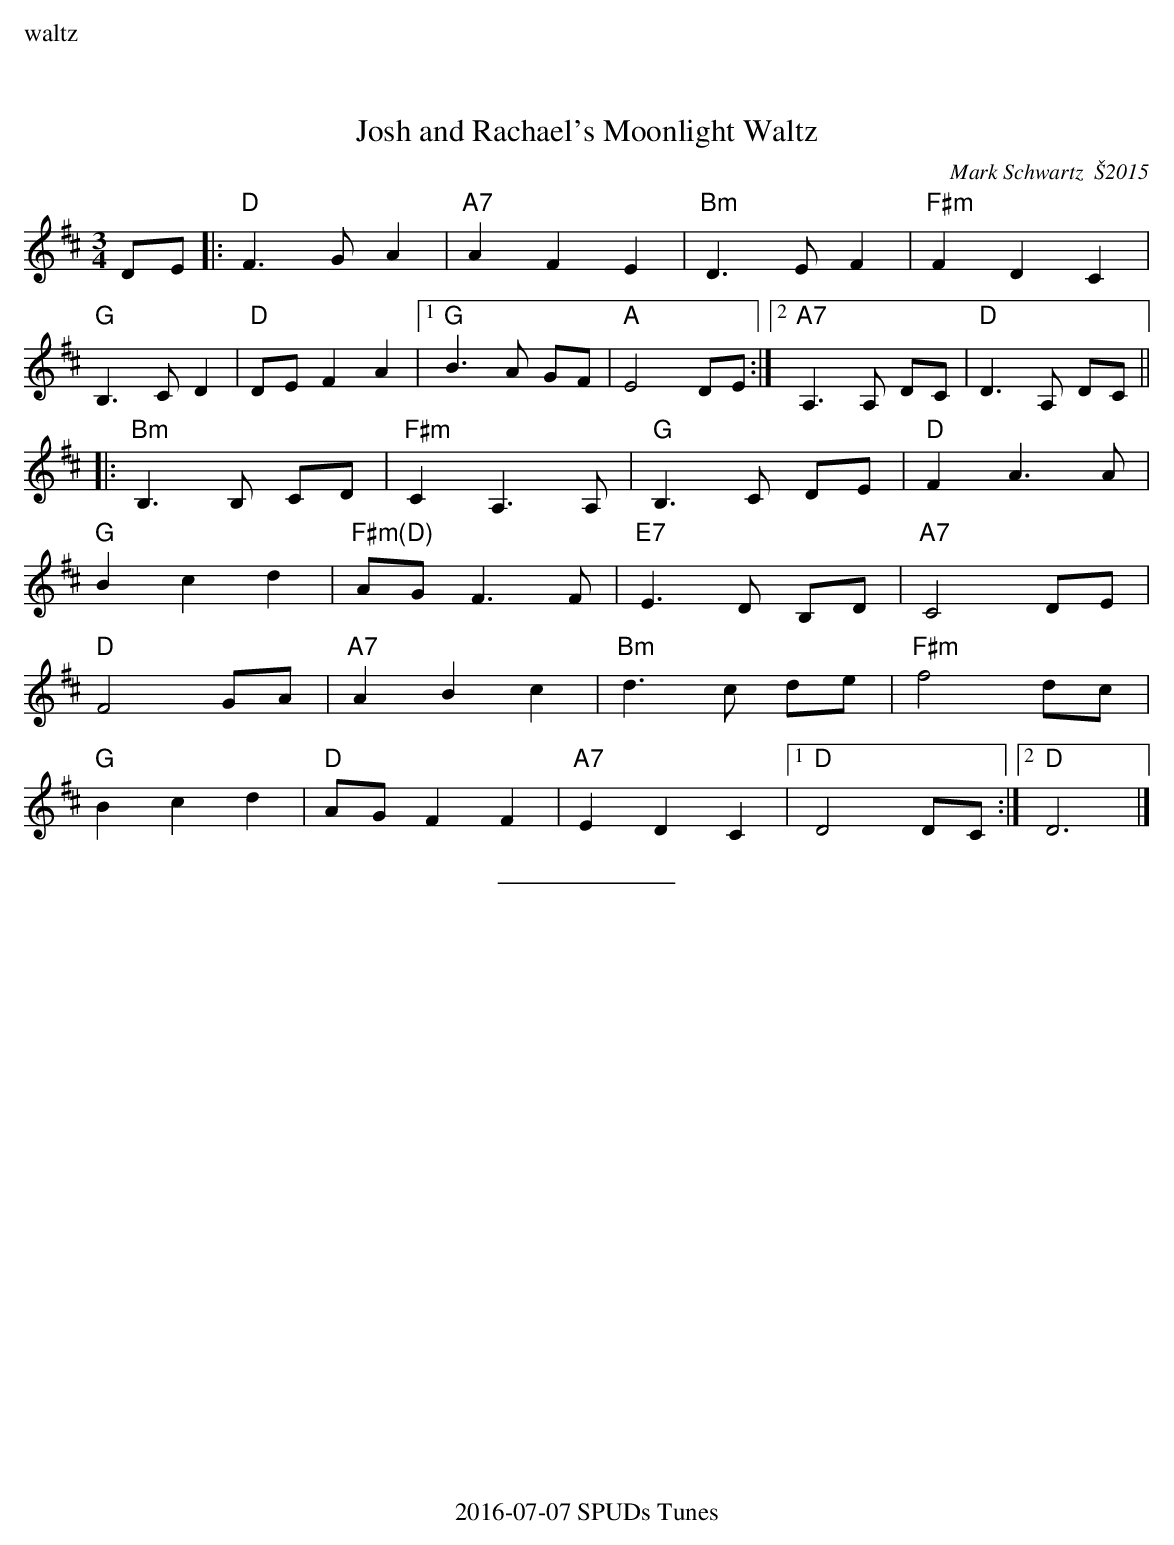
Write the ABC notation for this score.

X:1
%%text waltz
T: Josh and Rachael's Moonlight Waltz
C:Mark Schwartz  Š2015
M:3/4
L:1/4
K:D
D/E/|:"D"F>G A|"A7"AFE| "Bm"D>EF |"F#m"FDC|
"G"B,>CD|"D"D/E/FA|1"G"B>A G/F/| "A" E2 D/E/:|2"A7"A,>A, D/C/|"D"D>A, D/C/||
|: "Bm"B,>B, C/D/| "F#m"C A,>A,| "G"B,>C D/E/|"D"FA>A|
"G"Bcd|"F#m(D)"A/G/F>F|"E7"E>D B,/D/|"A7"C2D/E/|
"D"F2 G/A/|"A7"ABc|"Bm"d>c d/e/|"F#m" f2 d/c/|
"G" Bcd| "D" A/G/FF|"A7"EDC|1"D"D2D/C/:|2"D"D3|]
